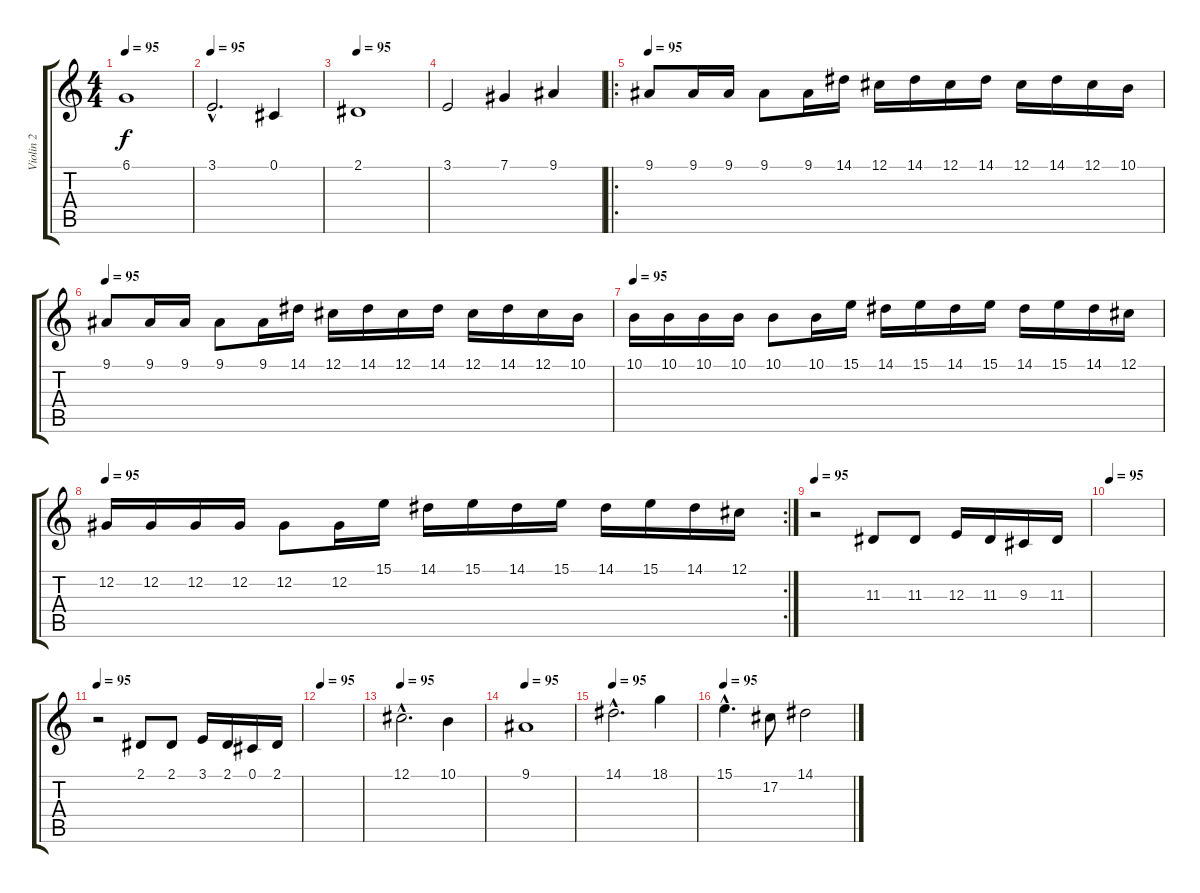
\track ("Violin 2" "Violin 2") {instrument stringensemble1}
\staff {score tabs}
\tuning (Db4 Ab3 E3 B2 Gb2 Db2) {hide}
\ts (4 4)
\tempo 95
\clef g2
\ks c
6.1.1{dy f} |
\tempo 95
3.1{hac}.2{d} 0.1.4 |
\tempo 95
2.1.1 |
3.1.2 7.1.4 9.1.4 |
\ro
\tempo 95
9.1.8 9.1.16 9.1.16 9.1.8 9.1.16 14.1.16 12.1.16 14.1.16 12.1.16 14.1.16 12.1.16 14.1.16 12.1.16 10.1.16 |
\tempo 95
9.1.8 9.1.16 9.1.16 9.1.8 9.1.16 14.1.16 12.1.16 14.1.16 12.1.16 14.1.16 12.1.16 14.1.16 12.1.16 10.1.16 |
\tempo 95
10.1.16 10.1.16 10.1.16 10.1.16 10.1.8 10.1.16 15.1.16 14.1.16 15.1.16 14.1.16 15.1.16 14.1.16 15.1.16 14.1.16 12.1.16 |
\rc 2
\tempo 95
12.2.16 12.2.16 12.2.16 12.2.16 12.2.8 12.2.16 15.1.16 14.1.16 15.1.16 14.1.16 15.1.16 14.1.16 15.1.16 14.1.16 12.1.16 |
\tempo 95
r.2 11.3.8 11.3.8 12.3.16 11.3.16 9.3.16 11.3.16 |
\tempo 95
|
\tempo 95
r.2 2.1.8 2.1.8 3.1.16 2.1.16 0.1.16 2.1.16 |
\tempo 95
|
\tempo 95
12.1{hac}.2{d} 10.1.4 |
\tempo 95
9.1.1 |
\tempo 95
14.1{hac}.2{d} 18.1.4 |
\tempo 95
15.1{hac}.4{d} 17.2.8 14.1.2
